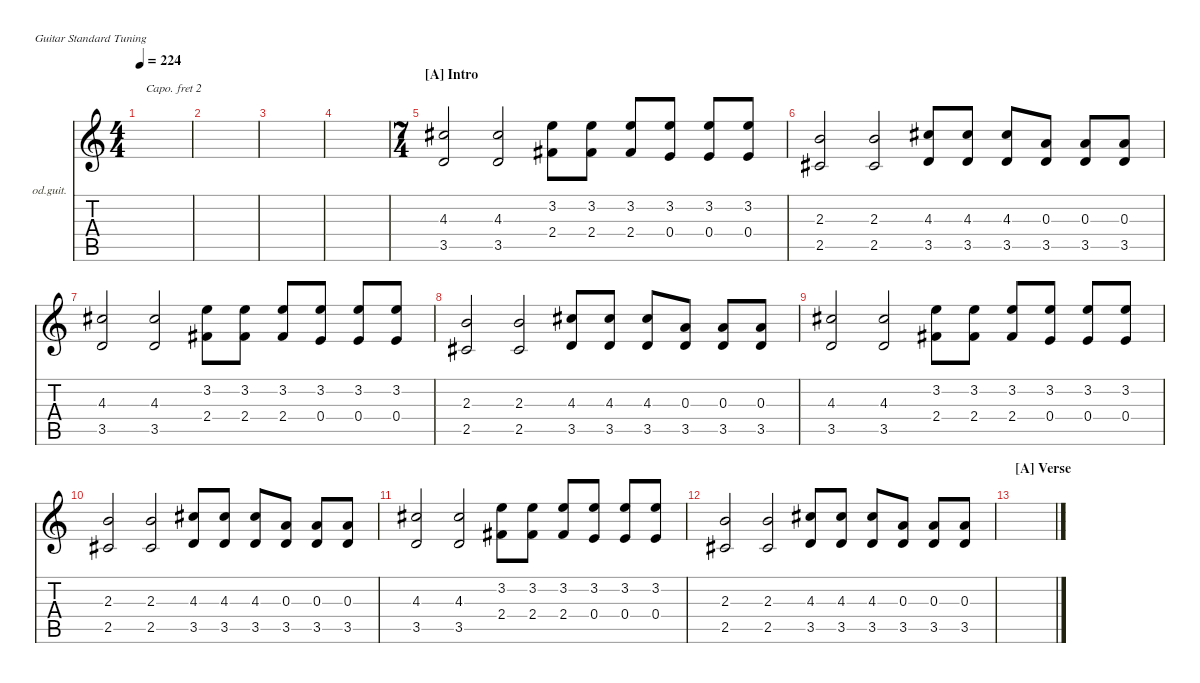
\hideDynamics
\bracketExtendMode nobrackets
\firstSystemTrackNameOrientation horizontal
\otherSystemsTrackNameOrientation horizontal
\track ("Backing Gt." "od.guit.") {instrument overdrivenguitar}
\staff {score tabs}
\capo 2
\tuning (E4 B3 G3 D3 A2 E2)
\ts (4 4)
\tempo 224
\clef g2
\ks aminor
|
|
|
|
\ts (7 4)
\section ("A" "Intro")
(3.5 4.3{acc #}).2{beam Up} (3.5 4.3{acc #}).2{beam Up} (2.4{acc #} 3.2).8{beam Down} (2.4{acc #} 3.2).8{beam Down} (2.4{acc #} 3.2).8{beam Up} (0.4 3.2).8{beam Up} (0.4 3.2).8{beam Up} (0.4 3.2).8{beam Up} |
(2.5{acc #} 2.3).2{beam Up} (2.5{acc #} 2.3).2{beam Up} (3.5 4.3{acc #}).8{beam Up} (3.5 4.3{acc #}).8{beam Up} (3.5 4.3{acc #}).8{beam Up} (3.5 0.3).8{beam Up} (3.5 0.3).8{beam Up} (3.5 0.3).8{beam Up} |
(3.5 4.3{acc #}).2{beam Up} (3.5 4.3{acc #}).2{beam Up} (2.4{acc #} 3.2).8{beam Down} (2.4{acc #} 3.2).8{beam Down} (2.4{acc #} 3.2).8{beam Up} (0.4 3.2).8{beam Up} (0.4 3.2).8{beam Up} (0.4 3.2).8{beam Up} |
(2.5{acc #} 2.3).2{beam Up} (2.5{acc #} 2.3).2{beam Up} (3.5 4.3{acc #}).8{beam Up} (3.5 4.3{acc #}).8{beam Up} (3.5 4.3{acc #}).8{beam Up} (3.5 0.3).8{beam Up} (3.5 0.3).8{beam Up} (3.5 0.3).8{beam Up} |
(3.5 4.3{acc #}).2{beam Up} (3.5 4.3{acc #}).2{beam Up} (2.4{acc #} 3.2).8{beam Down} (2.4{acc #} 3.2).8{beam Down} (2.4{acc #} 3.2).8{beam Up} (0.4 3.2).8{beam Up} (0.4 3.2).8{beam Up} (0.4 3.2).8{beam Up} |
(2.5{acc #} 2.3).2{beam Up} (2.5{acc #} 2.3).2{beam Up} (3.5 4.3{acc #}).8{beam Up} (3.5 4.3{acc #}).8{beam Up} (3.5 4.3{acc #}).8{beam Up} (3.5 0.3).8{beam Up} (3.5 0.3).8{beam Up} (3.5 0.3).8{beam Up} |
(3.5 4.3{acc #}).2{beam Up} (3.5 4.3{acc #}).2{beam Up} (2.4{acc #} 3.2).8{beam Down} (2.4{acc #} 3.2).8{beam Down} (2.4{acc #} 3.2).8{beam Up} (0.4 3.2).8{beam Up} (0.4 3.2).8{beam Up} (0.4 3.2).8{beam Up} |
(2.5{acc #} 2.3).2{beam Up} (2.5{acc #} 2.3).2{beam Up} (3.5 4.3{acc #}).8{beam Up} (3.5 4.3{acc #}).8{beam Up} (3.5 4.3{acc #}).8{beam Up} (3.5 0.3).8{beam Up} (3.5 0.3).8{beam Up} (3.5 0.3).8{beam Up} |
\section ("A" "Verse")
